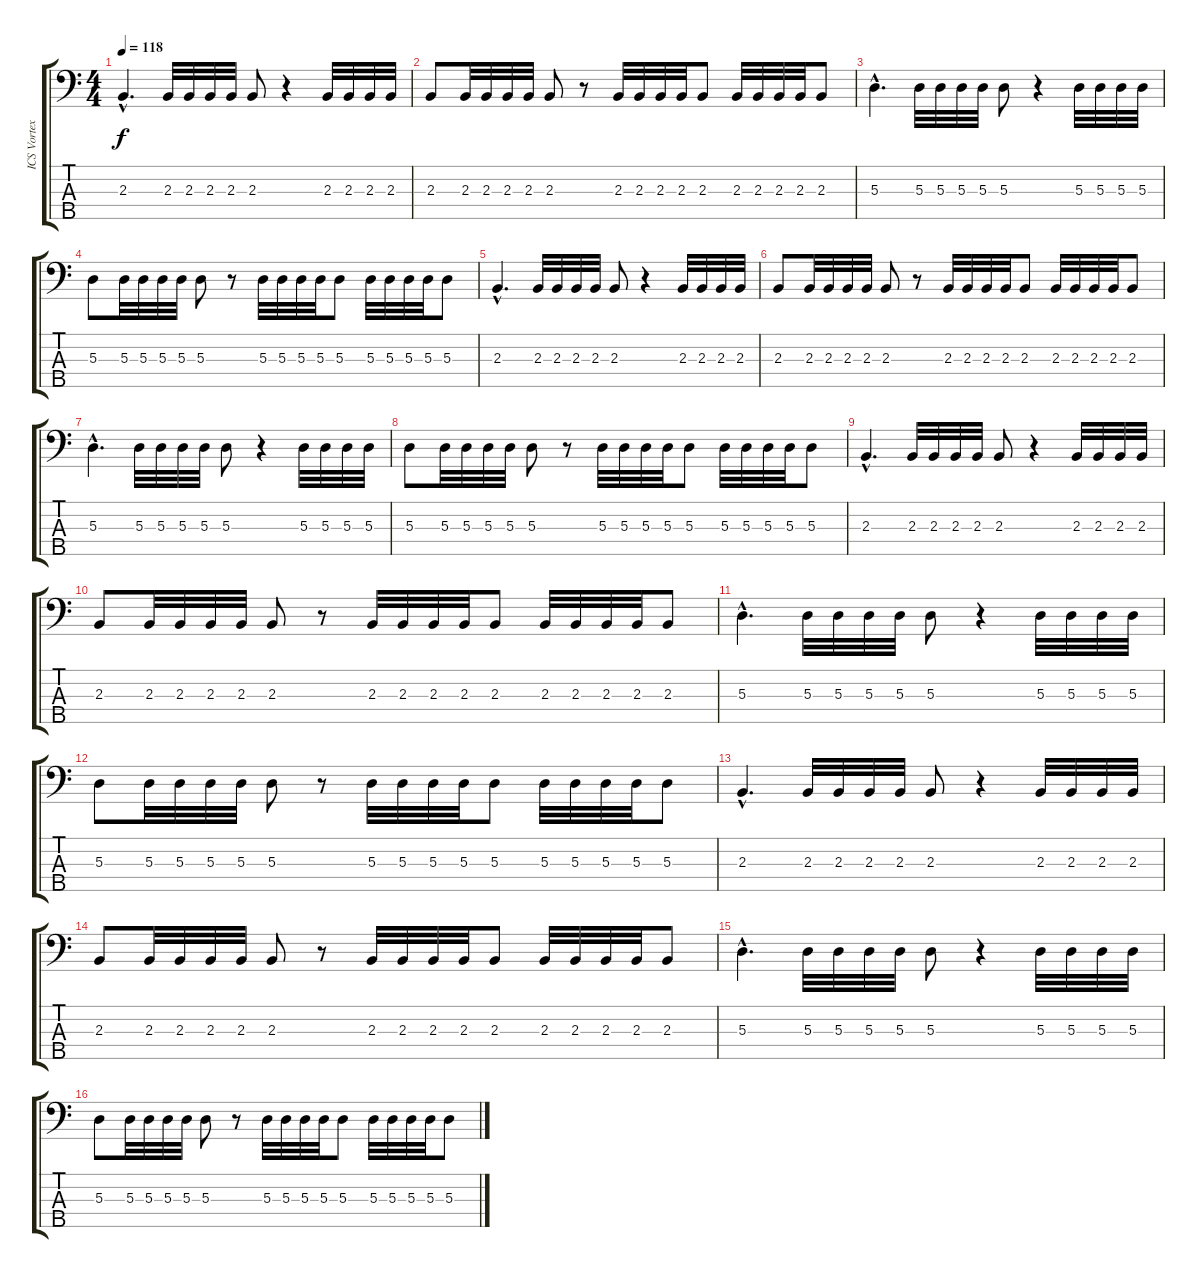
\track ("ICS Vortex [Bass]" "ICS Vortex") {instrument electricbassfinger}
\staff {score tabs}
\tuning (G2 D2 A1 E1 B0) {hide}
\ts (4 4)
\tempo 118
\clef f4
\ks c
2.3{hac}.4{d dy f} 2.3.32 2.3.32 2.3.32 2.3.32 2.3.8 r.4 2.3.32 2.3.32 2.3.32 2.3.32 |
2.3.8 2.3.32 2.3.32 2.3.32 2.3.32 2.3.8 r.8 2.3.32 2.3.32 2.3.32 2.3.32 2.3.8 2.3.32 2.3.32 2.3.32 2.3.32 2.3.8 |
5.3{hac}.4{d} 5.3.32 5.3.32 5.3.32 5.3.32 5.3.8 r.4 5.3.32 5.3.32 5.3.32 5.3.32 |
5.3.8 5.3.32 5.3.32 5.3.32 5.3.32 5.3.8 r.8 5.3.32 5.3.32 5.3.32 5.3.32 5.3.8 5.3.32 5.3.32 5.3.32 5.3.32 5.3.8 |
2.3{hac}.4{d} 2.3.32 2.3.32 2.3.32 2.3.32 2.3.8 r.4 2.3.32 2.3.32 2.3.32 2.3.32 |
2.3.8 2.3.32 2.3.32 2.3.32 2.3.32 2.3.8 r.8 2.3.32 2.3.32 2.3.32 2.3.32 2.3.8 2.3.32 2.3.32 2.3.32 2.3.32 2.3.8 |
5.3{hac}.4{d} 5.3.32 5.3.32 5.3.32 5.3.32 5.3.8 r.4 5.3.32 5.3.32 5.3.32 5.3.32 |
5.3.8 5.3.32 5.3.32 5.3.32 5.3.32 5.3.8 r.8 5.3.32 5.3.32 5.3.32 5.3.32 5.3.8 5.3.32 5.3.32 5.3.32 5.3.32 5.3.8 |
2.3{hac}.4{d} 2.3.32 2.3.32 2.3.32 2.3.32 2.3.8 r.4 2.3.32 2.3.32 2.3.32 2.3.32 |
2.3.8 2.3.32 2.3.32 2.3.32 2.3.32 2.3.8 r.8 2.3.32 2.3.32 2.3.32 2.3.32 2.3.8 2.3.32 2.3.32 2.3.32 2.3.32 2.3.8 |
5.3{hac}.4{d} 5.3.32 5.3.32 5.3.32 5.3.32 5.3.8 r.4 5.3.32 5.3.32 5.3.32 5.3.32 |
5.3.8 5.3.32 5.3.32 5.3.32 5.3.32 5.3.8 r.8 5.3.32 5.3.32 5.3.32 5.3.32 5.3.8 5.3.32 5.3.32 5.3.32 5.3.32 5.3.8 |
2.3{hac}.4{d} 2.3.32 2.3.32 2.3.32 2.3.32 2.3.8 r.4 2.3.32 2.3.32 2.3.32 2.3.32 |
2.3.8 2.3.32 2.3.32 2.3.32 2.3.32 2.3.8 r.8 2.3.32 2.3.32 2.3.32 2.3.32 2.3.8 2.3.32 2.3.32 2.3.32 2.3.32 2.3.8 |
5.3{hac}.4{d} 5.3.32 5.3.32 5.3.32 5.3.32 5.3.8 r.4 5.3.32 5.3.32 5.3.32 5.3.32 |
5.3.8 5.3.32 5.3.32 5.3.32 5.3.32 5.3.8 r.8 5.3.32 5.3.32 5.3.32 5.3.32 5.3.8 5.3.32 5.3.32 5.3.32 5.3.32 5.3.8
